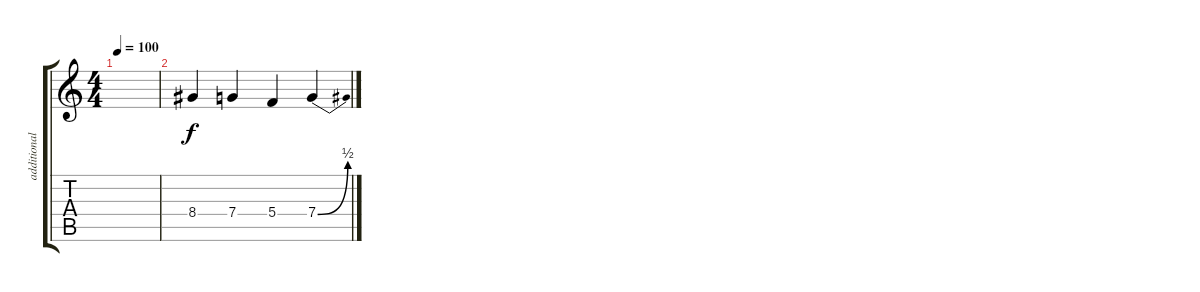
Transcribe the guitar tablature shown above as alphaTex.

\track ("additional guitar" "additional") {instrument overdrivenguitar}
\staff {score tabs}
\tuning (D4 A3 F3 C3 G2 C2) {hide}
\ts (4 4)
\tempo 100
\clef g2
\ks c
|
8.4.4 7.4.4 5.4.4 7.4{be (bend 0 0 60 2)}.4
